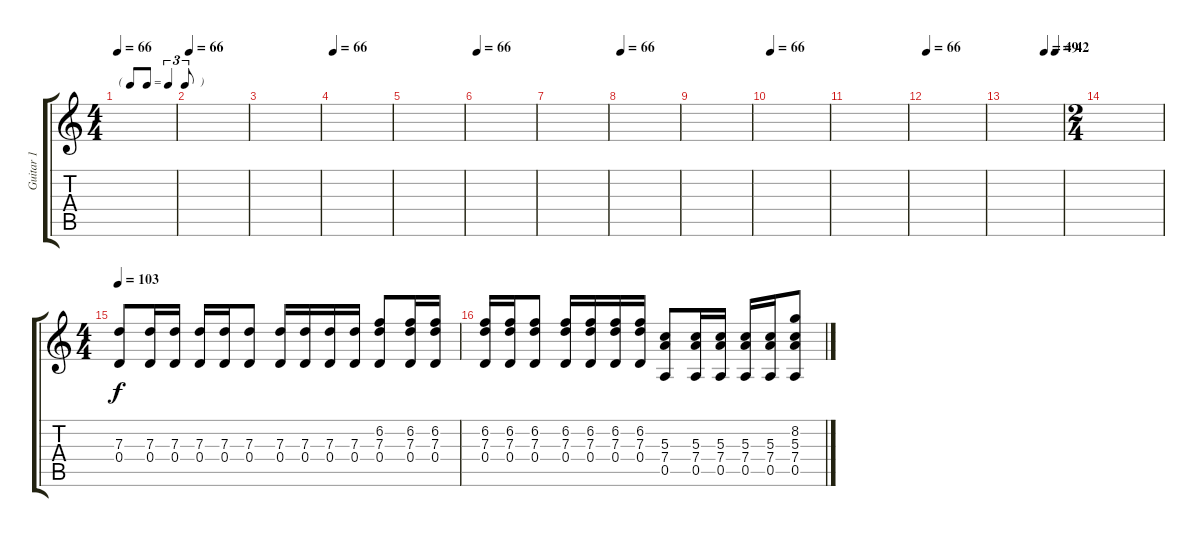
\track ("Guitar 1" "Guitar 1") {instrument overdrivenguitar}
\staff {score tabs}
\tuning (E4 B3 G3 D3 A2 E2) {hide}
\ts (4 4)
\tf triplet8th
\tempo 66
\clef g2
\ks c
|
\tempo 66
|
|
\tempo 66
|
|
\tempo 66
|
|
\tempo 66
|
|
\tempo 66
|
|
\tempo 66
|
\tempo (49 0.6875)
\tempo (42 0.875)
|
\ts (2 4)
|
\ts (4 4)
\tempo 103
(7.3 0.4).8 (7.3 0.4).16 (7.3 0.4).16 (7.3 0.4).16 (7.3 0.4).16 (7.3 0.4).8 (7.3 0.4).16 (7.3 0.4).16 (7.3 0.4).16 (7.3 0.4).16 (6.2 7.3 0.4).8 (6.2 7.3 0.4).16 (6.2 7.3 0.4).16 |
(6.2 7.3 0.4).16 (6.2 7.3 0.4).16 (6.2 7.3 0.4).8 (6.2 7.3 0.4).16 (6.2 7.3 0.4).16 (6.2 7.3 0.4).16 (6.2 7.3 0.4).16 (5.3 7.4 0.5).8 (5.3 7.4 0.5).16 (5.3 7.4 0.5).16 (5.3 7.4 0.5).16 (5.3 7.4 0.5).16 (8.2 5.3 7.4 0.5).8
